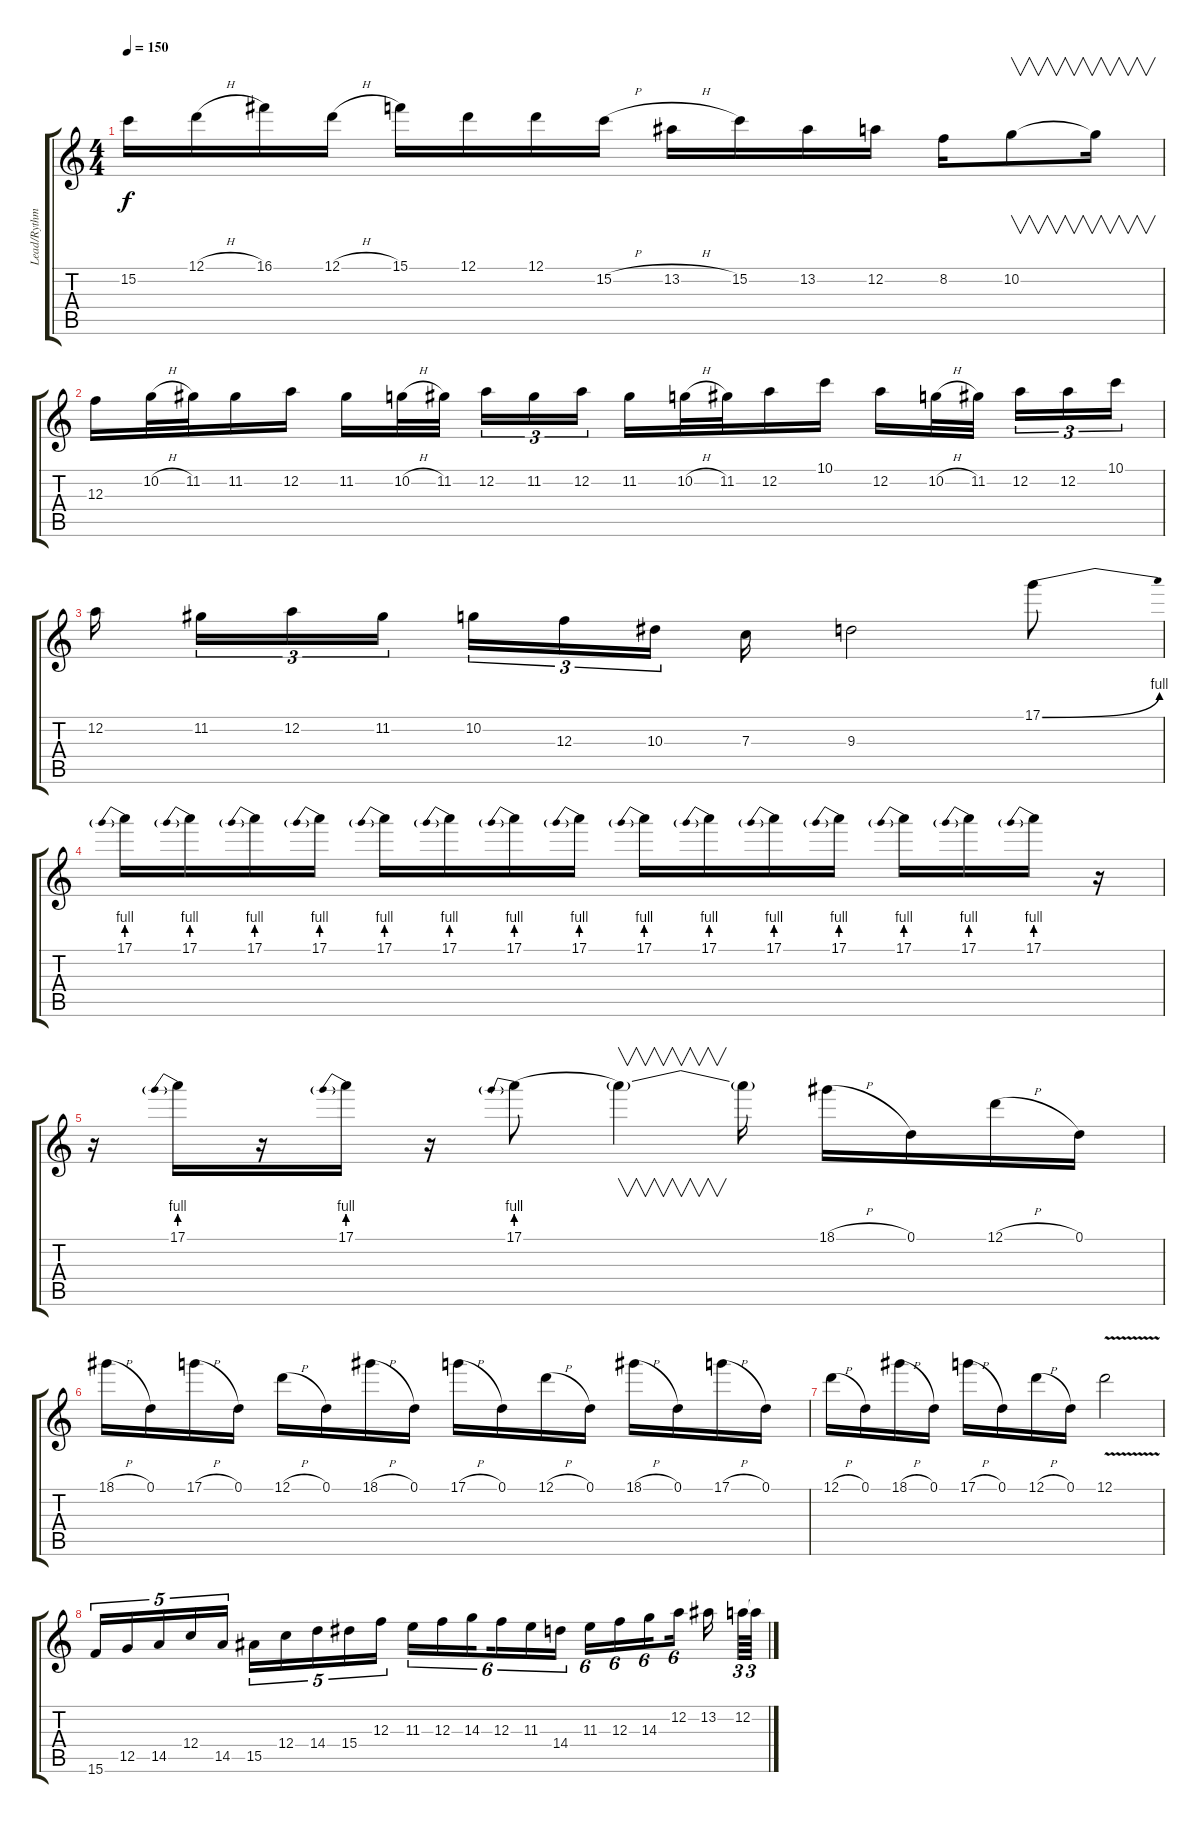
\track ("Lead/Rythm Guitar" "Lead/Rythm") {instrument distortionguitar}
\staff {score tabs}
\tuning (D4 A3 F3 C3 G2 D2) {hide}
\ts (4 4)
\tempo 150
\clef g2
\ks c
15.2.16{dy f} 12.1{h}.16 16.1.16 12.1{h}.16 15.1.16 12.1.16 12.1.16 15.2{h}.16 13.2{h}.16 15.2.16 13.2.16 12.2.16 8.2.16 10.2.8{v} 10.2{t}.16{v} |
12.3.16 10.2{h}.32 11.2.32 11.2.16 12.2.16 11.2.16 10.2{h}.32 11.2.32{beam splitsecondary} 12.2.16{tu (3 2)} 11.2.16{tu (3 2)} 12.2.16{tu (3 2)} 11.2.16 10.2{h}.32 11.2.32 12.2.16 10.1.16 12.2.16 10.2{h}.32 11.2.32{beam splitsecondary} 12.2.16{tu (3 2)} 12.2.16{tu (3 2)} 10.1.16{tu (3 2)} |
12.2.16{beam splitsecondary} 11.2.16{tu (3 2)} 12.2.16{tu (3 2)} 11.2.16{tu (3 2) beam splitsecondary} 10.2.16{tu (3 2)} 12.3.16{tu (3 2)} 10.3.16{tu (3 2)} 7.3.16 9.3.2 17.1{be (bend 0 0 60 4)}.8 |
17.1{be (prebend 0 4 60 4)}.16 17.1{be (prebend 0 4 60 4)}.16 17.1{be (prebend 0 4 60 4)}.16 17.1{be (prebend 0 4 60 4)}.16 17.1{be (prebend 0 4 60 4)}.16 17.1{be (prebend 0 4 60 4)}.16 17.1{be (prebend 0 4 60 4)}.16 17.1{be (prebend 0 4 60 4)}.16 17.1{be (prebend 0 4 60 4)}.16 17.1{be (prebend 0 4 60 4)}.16 17.1{be (prebend 0 4 60 4)}.16 17.1{be (prebend 0 4 60 4)}.16 17.1{be (prebend 0 4 60 4)}.16 17.1{be (prebend 0 4 60 4)}.16 17.1{be (prebend 0 4 60 4)}.16 r.16 |
r.16 17.1{be (prebend 0 4 60 4)}.16 r.16 17.1{be (prebend 0 4 60 4)}.16 r.16 17.1{be (prebend 0 4 60 4)}.8 17.1{t}.4{v} 17.1{t}.16 18.1{h}.16 0.1.16 12.1{h}.16 0.1.16 |
18.1{h}.16 0.1.16 17.1{h}.16 0.1.16 12.1{h}.16 0.1.16 18.1{h}.16 0.1.16 17.1{h}.16 0.1.16 12.1{h}.16 0.1.16 18.1{h}.16 0.1.16 17.1{h}.16 0.1.16 |
12.1{h}.16 0.1.16 18.1{h}.16 0.1.16 17.1{h}.16 0.1.16 12.1{h}.16 0.1.16 12.1{v}.2 |
15.6.16{tu (5 4)} 12.5.16{tu (5 4)} 14.5.16{tu (5 4)} 12.4.16{tu (5 4)} 14.5.16{tu (5 4)} 15.5.16{tu (5 4)} 12.4.16{tu (5 4)} 14.4.16{tu (5 4)} 15.4.16{tu (5 4)} 12.3.16{tu (5 4)} 11.3.16{tu (6 4)} 12.3.16{tu (6 4)} 14.3.16{tu (6 4) beam splitsecondary} 12.3.16{tu (6 4)} 11.3.16{tu (6 4)} 14.4.16{tu (6 4)} 11.3.16{tu (6 4)} 12.3.16{tu (6 4)} 14.3.16{tu (6 4) beam splitsecondary} 12.2.16{tu (6 4) beam splitsecondary} 13.2.16{beam splitsecondary} 12.2.64{tu (3 2)} 12.2{t}.64{tu (3 2)}
